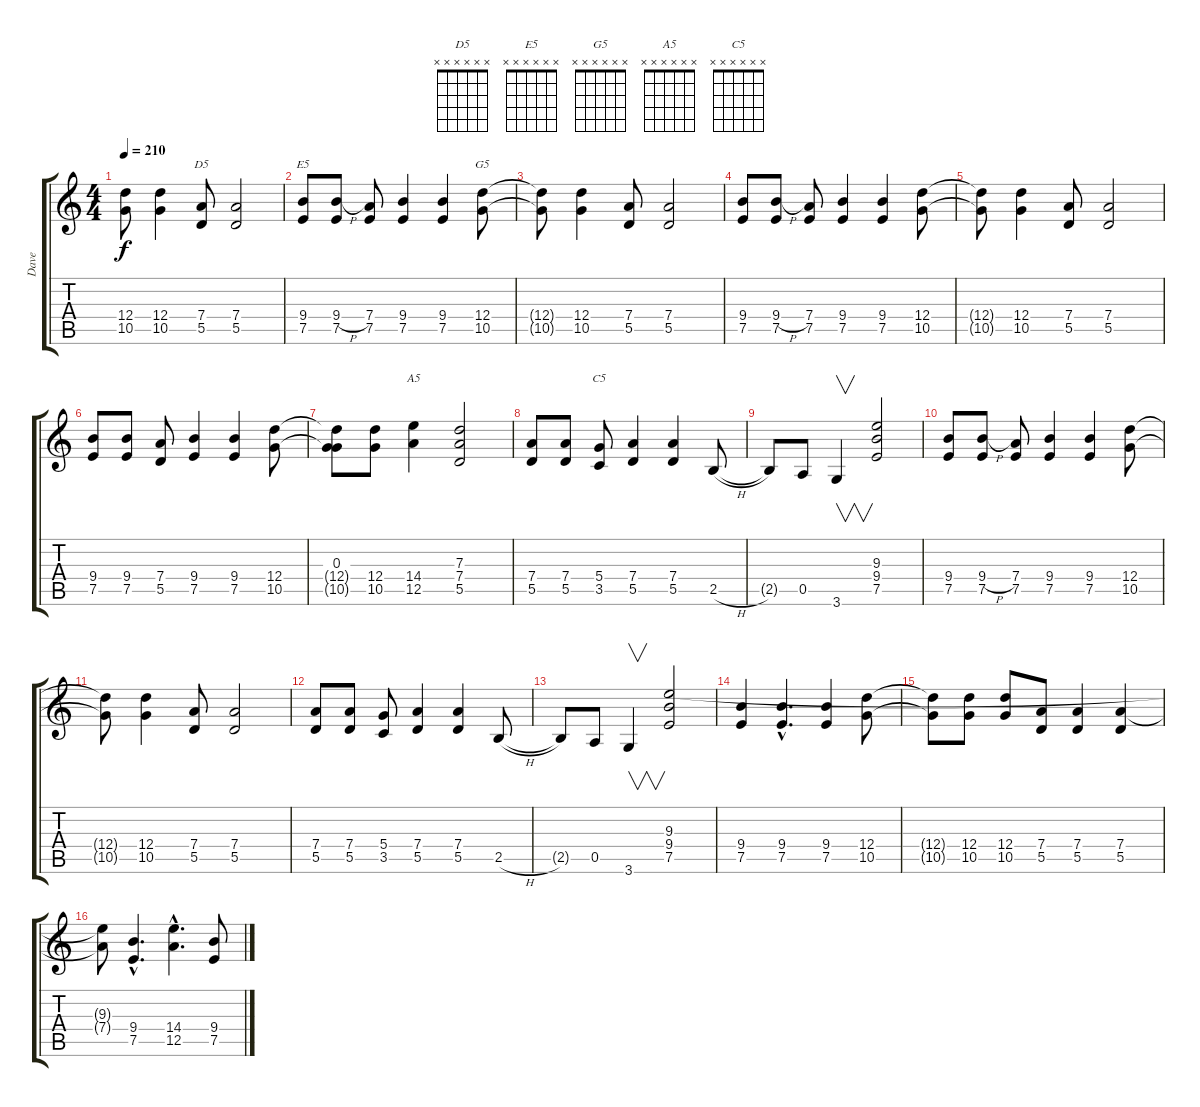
\track ("Dave" "Dave") {instrument distortionguitar}
\staff {score tabs}
\tuning (E4 B3 G3 D3 A2 E2) {hide}
\chord ("D5" x x x x x x) {firstfret 0}
\chord ("E5" x x x x x x) {firstfret 0}
\chord ("G5" x x x x x x) {firstfret 0}
\chord ("A5" x x x x x x) {firstfret 0}
\chord ("C5" x x x x x x) {firstfret 0}
\ts (4 4)
\tempo 210
\clef g2
\ks c
(12.4{t} 10.5{t}).8{dy f} (12.4 10.5).4 (7.4 5.5).8{ch "D5"} (7.4 5.5).2 |
(9.4 7.5).8{ch "E5"} (9.4{h} 7.5).8 (7.4 7.5).8 (9.4 7.5).4 (9.4 7.5).4 (12.4 10.5).8{ch "G5"} |
(12.4{t} 10.5{t}).8 (12.4 10.5).4 (7.4 5.5).8 (7.4 5.5).2 |
(9.4 7.5).8 (9.4{h} 7.5).8 (7.4 7.5).8 (9.4 7.5).4 (9.4 7.5).4 (12.4 10.5).8 |
(12.4{t} 10.5{t}).8 (12.4 10.5).4 (7.4 5.5).8 (7.4 5.5).2 |
(9.4 7.5).8 (9.4 7.5).8 (7.4 5.5).8 (9.4 7.5).4 (9.4 7.5).4 (12.4 10.5).8 |
(0.3 12.4{t} 10.5{t}).8 (12.4 10.5).8 (14.4 12.5).4{ch "A5"} (7.3 7.4 5.5).2 |
(7.4 5.5).8 (7.4 5.5).8 (5.4 3.5).8{ch "C5"} (7.4 5.5).4 (7.4 5.5).4 2.5{h}.8 |
2.5{t}.8 0.5.8 3.6.4{v} (9.3 9.4 7.5).2 |
(9.4 7.5).8 (9.4{h} 7.5).8 (7.4 7.5).8 (9.4 7.5).4 (9.4 7.5).4 (12.4 10.5).8 |
(12.4{t} 10.5{t}).8 (12.4 10.5).4 (7.4 5.5).8 (7.4 5.5).2 |
(7.4 5.5).8 (7.4 5.5).8 (5.4 3.5).8 (7.4 5.5).4 (7.4 5.5).4 2.5{h}.8 |
2.5{t}.8 0.5.8 3.6.4{v} (9.3 9.4 7.5).2 |
(9.4 7.5).4 (9.4{hac} 7.5{hac}).4{d} (9.4 7.5).4 (12.4 10.5).8 |
(12.4{t} 10.5{t}).8 (12.4 10.5).8 (12.4 10.5).8 (7.4 5.5).8 (7.4 5.5).4 (7.4 5.5).4 |
(9.3{t} 7.4{t}).8 (9.4{hac} 7.5{hac}).4{d} (14.4{hac} 12.5{hac}).4{d} (9.4 7.5).8
